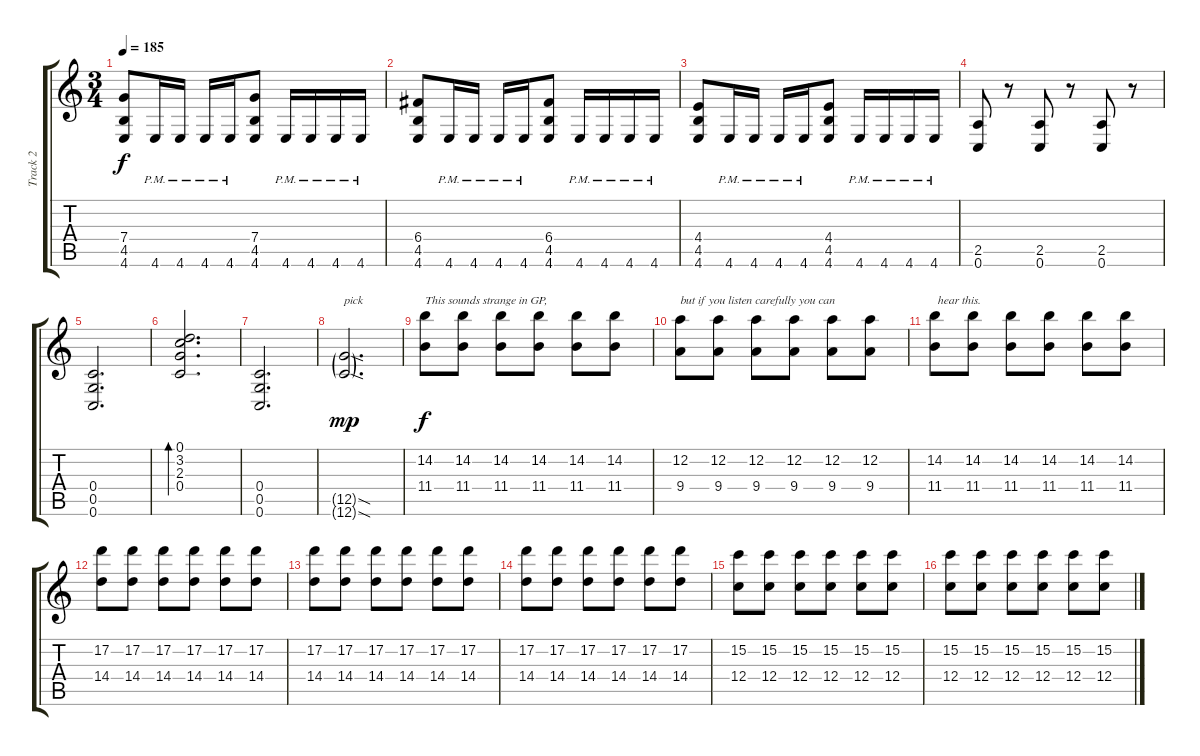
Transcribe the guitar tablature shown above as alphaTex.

\track ("Track 2" "Track 2") {instrument overdrivenguitar}
\staff {score tabs}
\tuning (D4 A3 F3 C3 G2 C2) {hide}
\ts (3 4)
\tempo 185
\clef g2
\ks c
(7.4 4.5 4.6).8{dy f instrument overdrivenguitar} 4.6{pm}.16 4.6{pm}.16 4.6{pm}.16 4.6{pm}.16 (7.4 4.5 4.6).8 4.6{pm}.16 4.6{pm}.16 4.6{pm}.16 4.6{pm}.16 |
(6.4 4.5 4.6).8 4.6{pm}.16 4.6{pm}.16 4.6{pm}.16 4.6{pm}.16 (6.4 4.5 4.6).8 4.6{pm}.16 4.6{pm}.16 4.6{pm}.16 4.6{pm}.16 |
(4.4 4.5 4.6).8 4.6{pm}.16 4.6{pm}.16 4.6{pm}.16 4.6{pm}.16 (4.4 4.5 4.6).8 4.6{pm}.16 4.6{pm}.16 4.6{pm}.16 4.6{pm}.16 |
(2.5 0.6).8 r.8 (2.5 0.6).8 r.8 (2.5 0.6).8 r.8 |
(0.4 0.5 0.6).2{d} |
(0.1 3.2 2.3 0.4).2{d bd 480} |
(0.4 0.5 0.6).2{d} |
(12.5{sod g} 12.6{sod g}).2{d txt "pick" dy mp} |
(14.2 11.4).8{txt "This sounds strange in GP, " dy f} (14.2 11.4).8 (14.2 11.4).8 (14.2 11.4).8 (14.2 11.4).8 (14.2 11.4).8 |
(12.2 9.4).8{txt "but if you listen carefully you can"} (12.2 9.4).8 (12.2 9.4).8 (12.2 9.4).8 (12.2 9.4).8 (12.2 9.4).8 |
(14.2 11.4).8{txt " hear this."} (14.2 11.4).8 (14.2 11.4).8 (14.2 11.4).8 (14.2 11.4).8 (14.2 11.4).8 |
(17.2 14.4).8 (17.2 14.4).8 (17.2 14.4).8 (17.2 14.4).8 (17.2 14.4).8 (17.2 14.4).8 |
(17.2 14.4).8 (17.2 14.4).8 (17.2 14.4).8 (17.2 14.4).8 (17.2 14.4).8 (17.2 14.4).8 |
(17.2 14.4).8 (17.2 14.4).8 (17.2 14.4).8 (17.2 14.4).8 (17.2 14.4).8 (17.2 14.4).8 |
(15.2 12.4).8 (15.2 12.4).8 (15.2 12.4).8 (15.2 12.4).8 (15.2 12.4).8 (15.2 12.4).8 |
(15.2 12.4).8 (15.2 12.4).8 (15.2 12.4).8 (15.2 12.4).8 (15.2 12.4).8 (15.2 12.4).8
